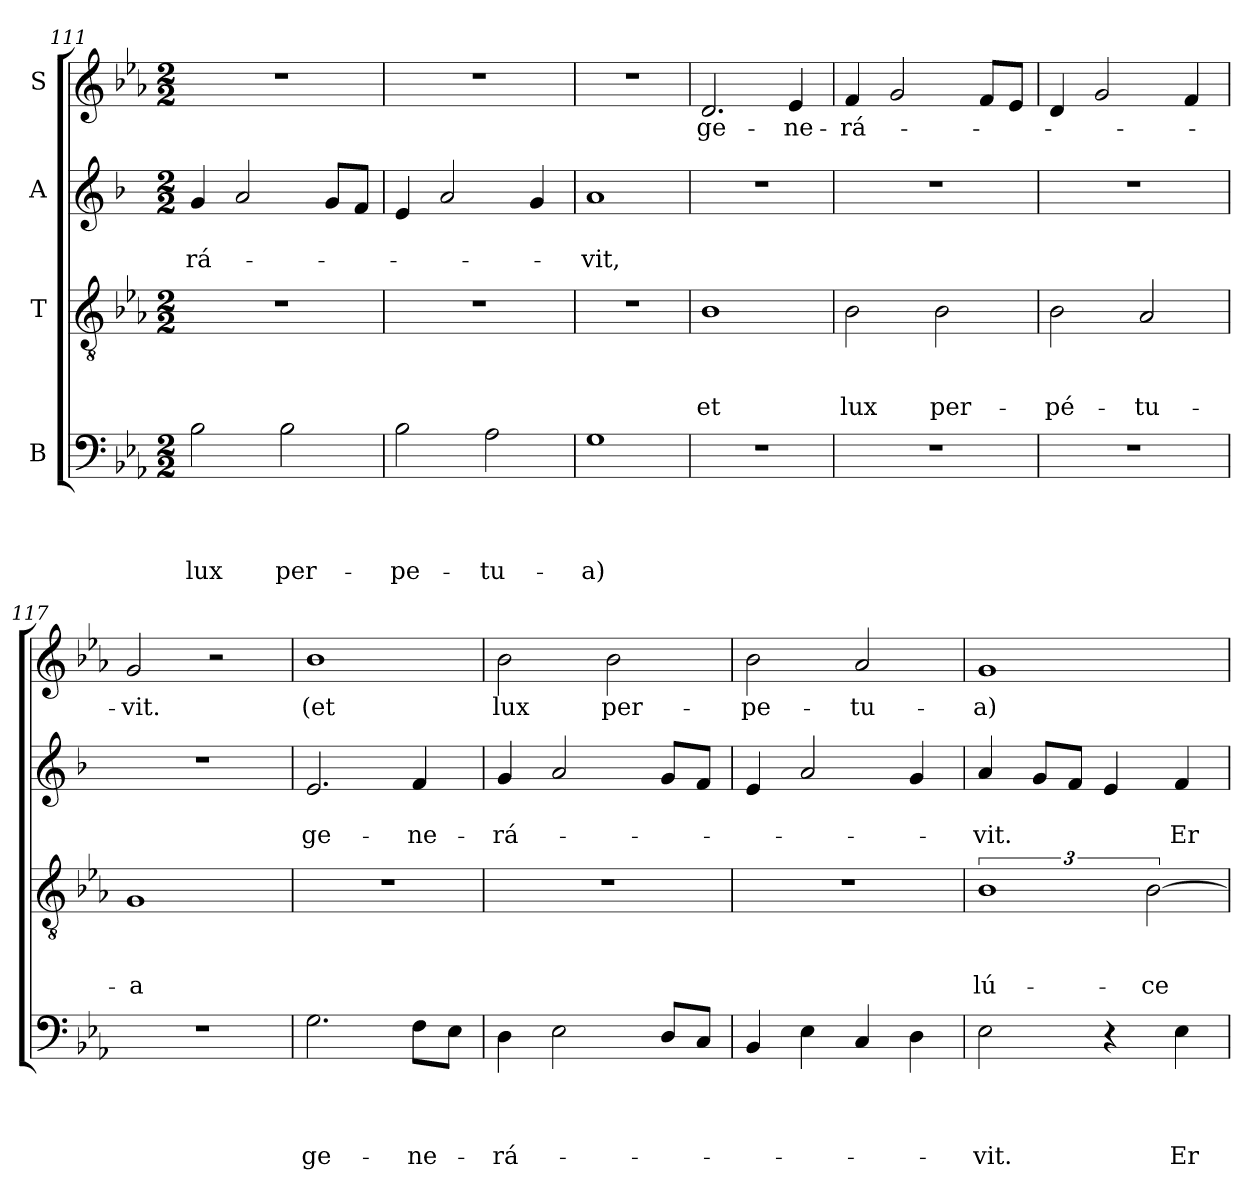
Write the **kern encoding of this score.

**kern	**text	**text	**text	**text	**kern	**text	**text	**text	**kern	**text	**text	**kern	**text
*part4	*part4	*part4	*part4	*part4	*part3	*part3	*part3	*part3	*part2	*part2	*part2	*part1	*part1
*staff4	*staff4	*staff4	*staff4	*staff4	*staff3	*staff3	*staff3	*staff3	*staff2	*staff2	*staff2	*staff1	*staff1
*I"B	*	*	*	*	*I"T	*	*	*	*I"A	*	*	*I"S	*
*clefF4	*	*	*	*	*clefGv2	*	*	*	*clefG2	*	*	*clefG2	*
*	*	*	*	*	*	*	*	*	*ITrd1c2	*	*	*	*
*k[b-e-a-]	*	*	*	*	*k[b-e-a-]	*	*	*	*k[b-e-a-]	*	*	*k[b-e-a-]	*
*E-:	*	*	*	*	*E-:	*	*	*	*E-:	*	*	*E-:	*
*M2/2	*	*	*	*	*M2/2	*	*	*	*M2/2	*	*	*M2/2	*
=111	=111	=111	=111	=111	=111	=111	=111	=111	=111	=111	=111	=111	=111
!	!	!	!	!LO:LY:b	!	!	!	!	!	!	!LO:LY:b	!	!
2B-\	.	.	.	lux	1r	.	.	.	4f/	.	-rá-	1r	.
.	.	.	.	.	.	.	.	.	2g/	.	.	.	.
!	!	!	!	!LO:LY:b	!	!	!	!	!	!	!	!	!
2B-\	.	.	.	per-	.	.	.	.	.	.	.	.	.
.	.	.	.	.	.	.	.	.	8f/L	.	.	.	.
.	.	.	.	.	.	.	.	.	8e-/J	.	.	.	.
=112	=112	=112	=112	=112	=112	=112	=112	=112	=112	=112	=112	=112	=112
!	!	!	!	!LO:LY:b	!	!	!	!	!	!	!	!	!
2B-\	.	.	.	-pe-	1r	.	.	.	4d/	.	.	1r	.
.	.	.	.	.	.	.	.	.	2g/	.	.	.	.
!	!	!	!	!LO:LY:b	!	!	!	!	!	!	!	!	!
2A-\	.	.	.	-tu-	.	.	.	.	.	.	.	.	.
.	.	.	.	.	.	.	.	.	4f/	.	.	.	.
!!LO:PB:g=z
=113	=113	=113	=113	=113	=113	=113	=113	=113	=113	=113	=113	=113	=113
!	!	!	!	!LO:LY:b	!	!	!	!	!	!	!LO:LY:b	!	!
1G	.	.	.	-a)	1r	.	.	.	1g	.	-vit,	1r	.
=114	=114	=114	=114	=114	=114	=114	=114	=114	=114	=114	=114	=114	=114
!	!	!	!	!	!	!	!	!LO:LY:b	!	!	!	!	!LO:LY:b
1r	.	.	.	.	1B-	.	.	et	1r	.	.	2.d/	ge-
!	!	!	!	!	!	!	!	!	!	!	!	!	!LO:LY:b
.	.	.	.	.	.	.	.	.	.	.	.	4e-/	-ne-
=115	=115	=115	=115	=115	=115	=115	=115	=115	=115	=115	=115	=115	=115
!	!	!	!	!	!	!	!	!LO:LY:b	!	!	!	!	!LO:LY:b
1r	.	.	.	.	2B-\	.	.	lux	1r	.	.	4f/	-rá-
.	.	.	.	.	.	.	.	.	.	.	.	2g/	.
!	!	!	!	!	!	!	!	!LO:LY:b	!	!	!	!	!
.	.	.	.	.	2B-\	.	.	per-	.	.	.	.	.
.	.	.	.	.	.	.	.	.	.	.	.	8f/L	.
.	.	.	.	.	.	.	.	.	.	.	.	8e-/J	.
=116	=116	=116	=116	=116	=116	=116	=116	=116	=116	=116	=116	=116	=116
!	!	!	!	!	!	!	!	!LO:LY:b	!	!	!	!	!
1r	.	.	.	.	2B-\	.	.	-pé-	1r	.	.	4d/	.
.	.	.	.	.	.	.	.	.	.	.	.	2g/	.
!	!	!	!	!	!	!	!	!LO:LY:b	!	!	!	!	!
.	.	.	.	.	2A-/	.	.	-tu-	.	.	.	.	.
.	.	.	.	.	.	.	.	.	.	.	.	4f/	.
=117	=117	=117	=117	=117	=117	=117	=117	=117	=117	=117	=117	=117	=117
!	!	!	!	!	!	!	!	!LO:LY:b	!	!	!	!	!LO:LY:b
1r	.	.	.	.	1G	.	.	-a	1r	.	.	2g/	-vit.
.	.	.	.	.	.	.	.	.	.	.	.	2r	.
=118	=118	=118	=118	=118	=118	=118	=118	=118	=118	=118	=118	=118	=118
!	!	!	!	!LO:LY:b	!	!	!	!	!	!	!LO:LY:b	!	!LO:LY:b
2.G\	.	.	.	ge-	1r	.	.	.	2.d/	.	ge-	1b-	(et
!	!	!	!	!LO:LY:b	!	!	!	!	!	!	!LO:LY:b	!	!
8F\L	.	.	.	-ne-	.	.	.	.	4e-/	.	-ne-	.	.
8E-\J	.	.	.	.	.	.	.	.	.	.	.	.	.
=119	=119	=119	=119	=119	=119	=119	=119	=119	=119	=119	=119	=119	=119
!	!	!	!	!LO:LY:b	!	!	!	!	!	!	!LO:LY:b	!	!LO:LY:b
4D\	.	.	.	-rá-	1r	.	.	.	4f/	.	-rá-	2b-\	lux
2E-\	.	.	.	.	.	.	.	.	2g/	.	.	.	.
!	!	!	!	!	!	!	!	!	!	!	!	!	!LO:LY:b
.	.	.	.	.	.	.	.	.	.	.	.	2b-\	per-
8D/L	.	.	.	.	.	.	.	.	8f/L	.	.	.	.
8C/J	.	.	.	.	.	.	.	.	8e-/J	.	.	.	.
!!LO:LB:g=z
=120	=120	=120	=120	=120	=120	=120	=120	=120	=120	=120	=120	=120	=120
!	!	!	!	!	!	!	!	!	!	!	!	!	!LO:LY:b
4BB-/	.	.	.	.	1r	.	.	.	4d/	.	.	2b-\	-pe-
4E-\	.	.	.	.	.	.	.	.	2g/	.	.	.	.
!	!	!	!	!	!	!	!	!	!	!	!	!	!LO:LY:b
4C/	.	.	.	.	.	.	.	.	.	.	.	2a-/	-tu-
4D\	.	.	.	.	.	.	.	.	4f/	.	.	.	.
=121	=121	=121	=121	=121	=121	=121	=121	=121	=121	=121	=121	=121	=121
!	!	!	!	!LO:LY:b	!	!	!	!LO:LY:b	!	!	!LO:LY:b	!	!LO:LY:b
2E-\	.	.	.	-vit.	3%2B-	.	.	lú-	4g/	.	-vit.	1g	-a)
.	.	.	.	.	.	.	.	.	8f/L	.	.	.	.
.	.	.	.	.	.	.	.	.	8e-/J	.	.	.	.
4r	.	.	.	.	.	.	.	.	4d/	.	.	.	.
!	!	!	!	!	!	!	!	!LO:LY:b	!	!	!	!	!
.	.	.	.	.	[3B-\	.	.	-ce-	.	.	.	.	.
!	!	!	!	!LO:LY:b	!	!	!	!	!	!	!LO:LY:b	!	!
4E-\	.	.	.	Er-	.	.	.	.	4e-/	.	Er-	.	.
=	=	=	=	=	=	=	=	=	=	=	=	=	=
*-	*-	*-	*-	*-	*-	*-	*-	*-	*-	*-	*-	*-	*-
